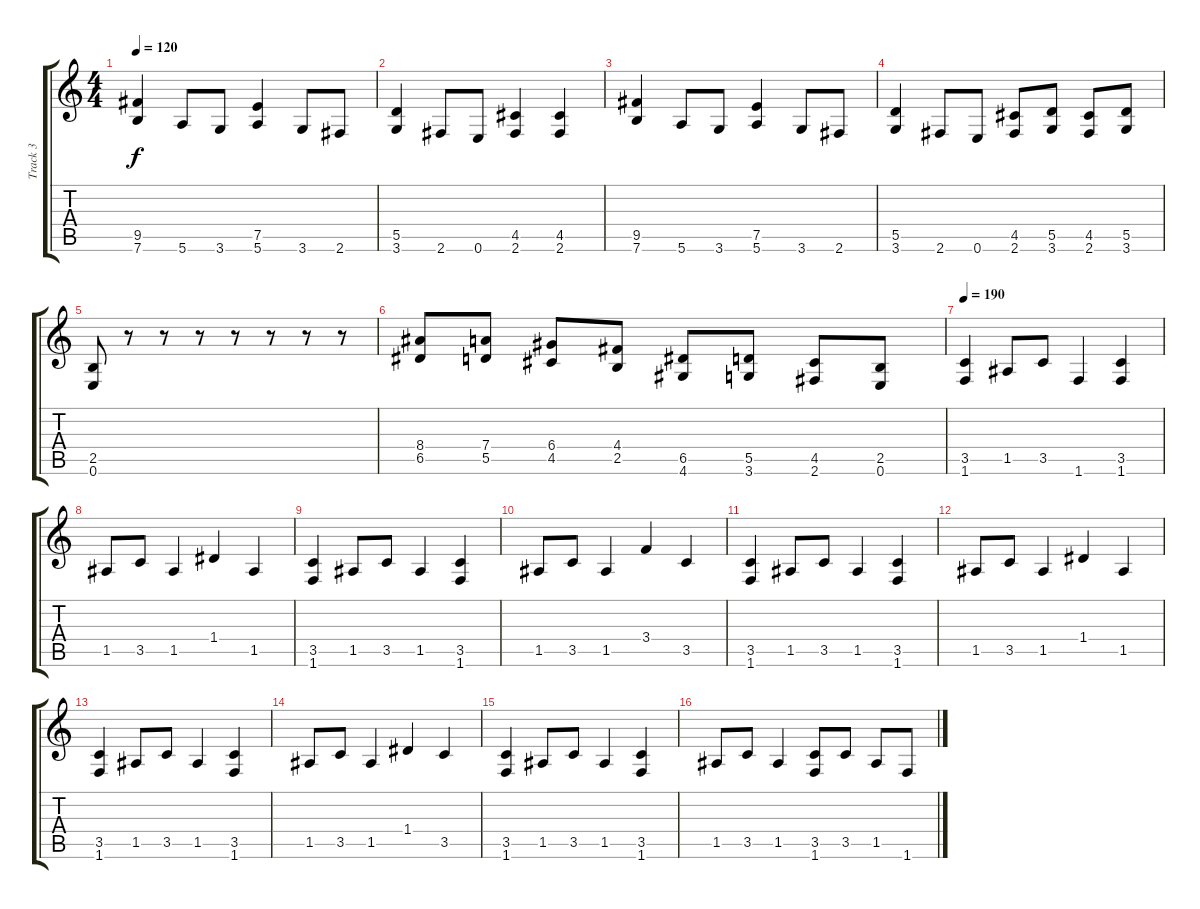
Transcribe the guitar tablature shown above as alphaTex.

\track ("Track 3" "Track 3") {instrument overdrivenguitar}
\staff {score tabs}
\tuning (E4 B3 G3 D3 A2 E2) {hide}
\ts (4 4)
\tempo 120
\clef g2
\ks c
(9.5 7.6).4{dy f} 5.6.8 3.6.8 (7.5 5.6).4 3.6.8 2.6.8 |
(5.5 3.6).4 2.6.8 0.6.8 (4.5 2.6).4 (4.5 2.6).4 |
(9.5 7.6).4 5.6.8 3.6.8 (7.5 5.6).4 3.6.8 2.6.8 |
(5.5 3.6).4 2.6.8 0.6.8 (4.5 2.6).8 (5.5 3.6).8 (4.5 2.6).8 (5.5 3.6).8 |
(2.5 0.6).8 r.8 r.8 r.8 r.8 r.8 r.8 r.8 |
(8.4 6.5).8 (7.4 5.5).8 (6.4 4.5).8 (4.4 2.5).8 (6.5 4.6).8 (5.5 3.6).8 (4.5 2.6).8 (2.5 0.6).8 |
\tempo 190
(3.5 1.6).4 1.5.8 3.5.8 1.6.4 (3.5 1.6).4 |
1.5.8 3.5.8 1.5.4 1.4.4 1.5.4 |
(3.5 1.6).4 1.5.8 3.5.8 1.5.4 (3.5 1.6).4 |
1.5.8 3.5.8 1.5.4 3.4.4 3.5.4 |
(3.5 1.6).4 1.5.8 3.5.8 1.5.4 (3.5 1.6).4 |
1.5.8 3.5.8 1.5.4 1.4.4 1.5.4 |
(3.5 1.6).4 1.5.8 3.5.8 1.5.4 (3.5 1.6).4 |
1.5.8 3.5.8 1.5.4 1.4.4 3.5.4 |
(3.5 1.6).4 1.5.8 3.5.8 1.5.4 (3.5 1.6).4 |
1.5.8 3.5.8 1.5.4 (3.5 1.6).8 3.5.8 1.5.8 1.6.8
